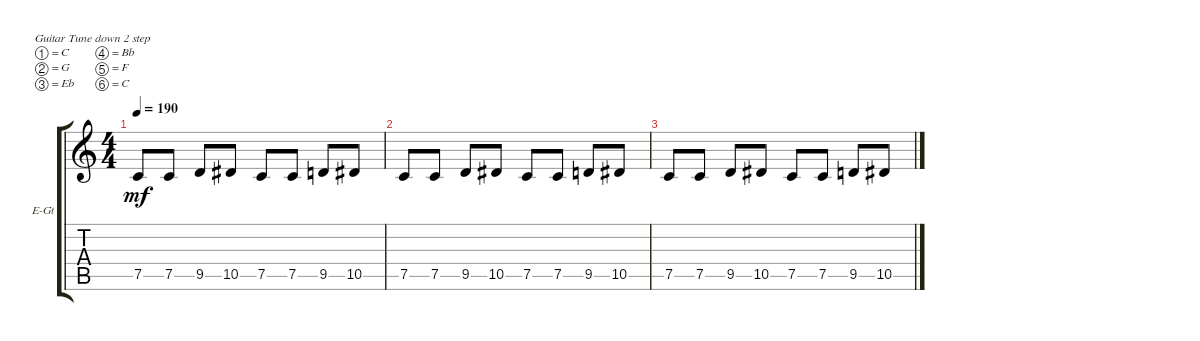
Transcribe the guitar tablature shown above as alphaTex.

\bracketExtendMode groupsimilarinstruments
\firstSystemTrackNameOrientation horizontal
\otherSystemsTrackNameOrientation horizontal
\track ("Electric Guitar 1" "E-Gt") {instrument distortionguitar}
\staff {score tabs}
\tuning (C4 G3 Eb3 Bb2 F2 C2)
\ts (4 4)
\tempo 190
\clef g2
\ks c
7.5.8{dy mf} 7.5.8 9.5.8 10.5.8 7.5.8 7.5.8 9.5.8 10.5.8 |
7.5.8 7.5.8 9.5.8 10.5.8 7.5.8 7.5.8 9.5.8 10.5.8 |
7.5.8 7.5.8 9.5.8 10.5.8 7.5.8 7.5.8 9.5.8 10.5.8
